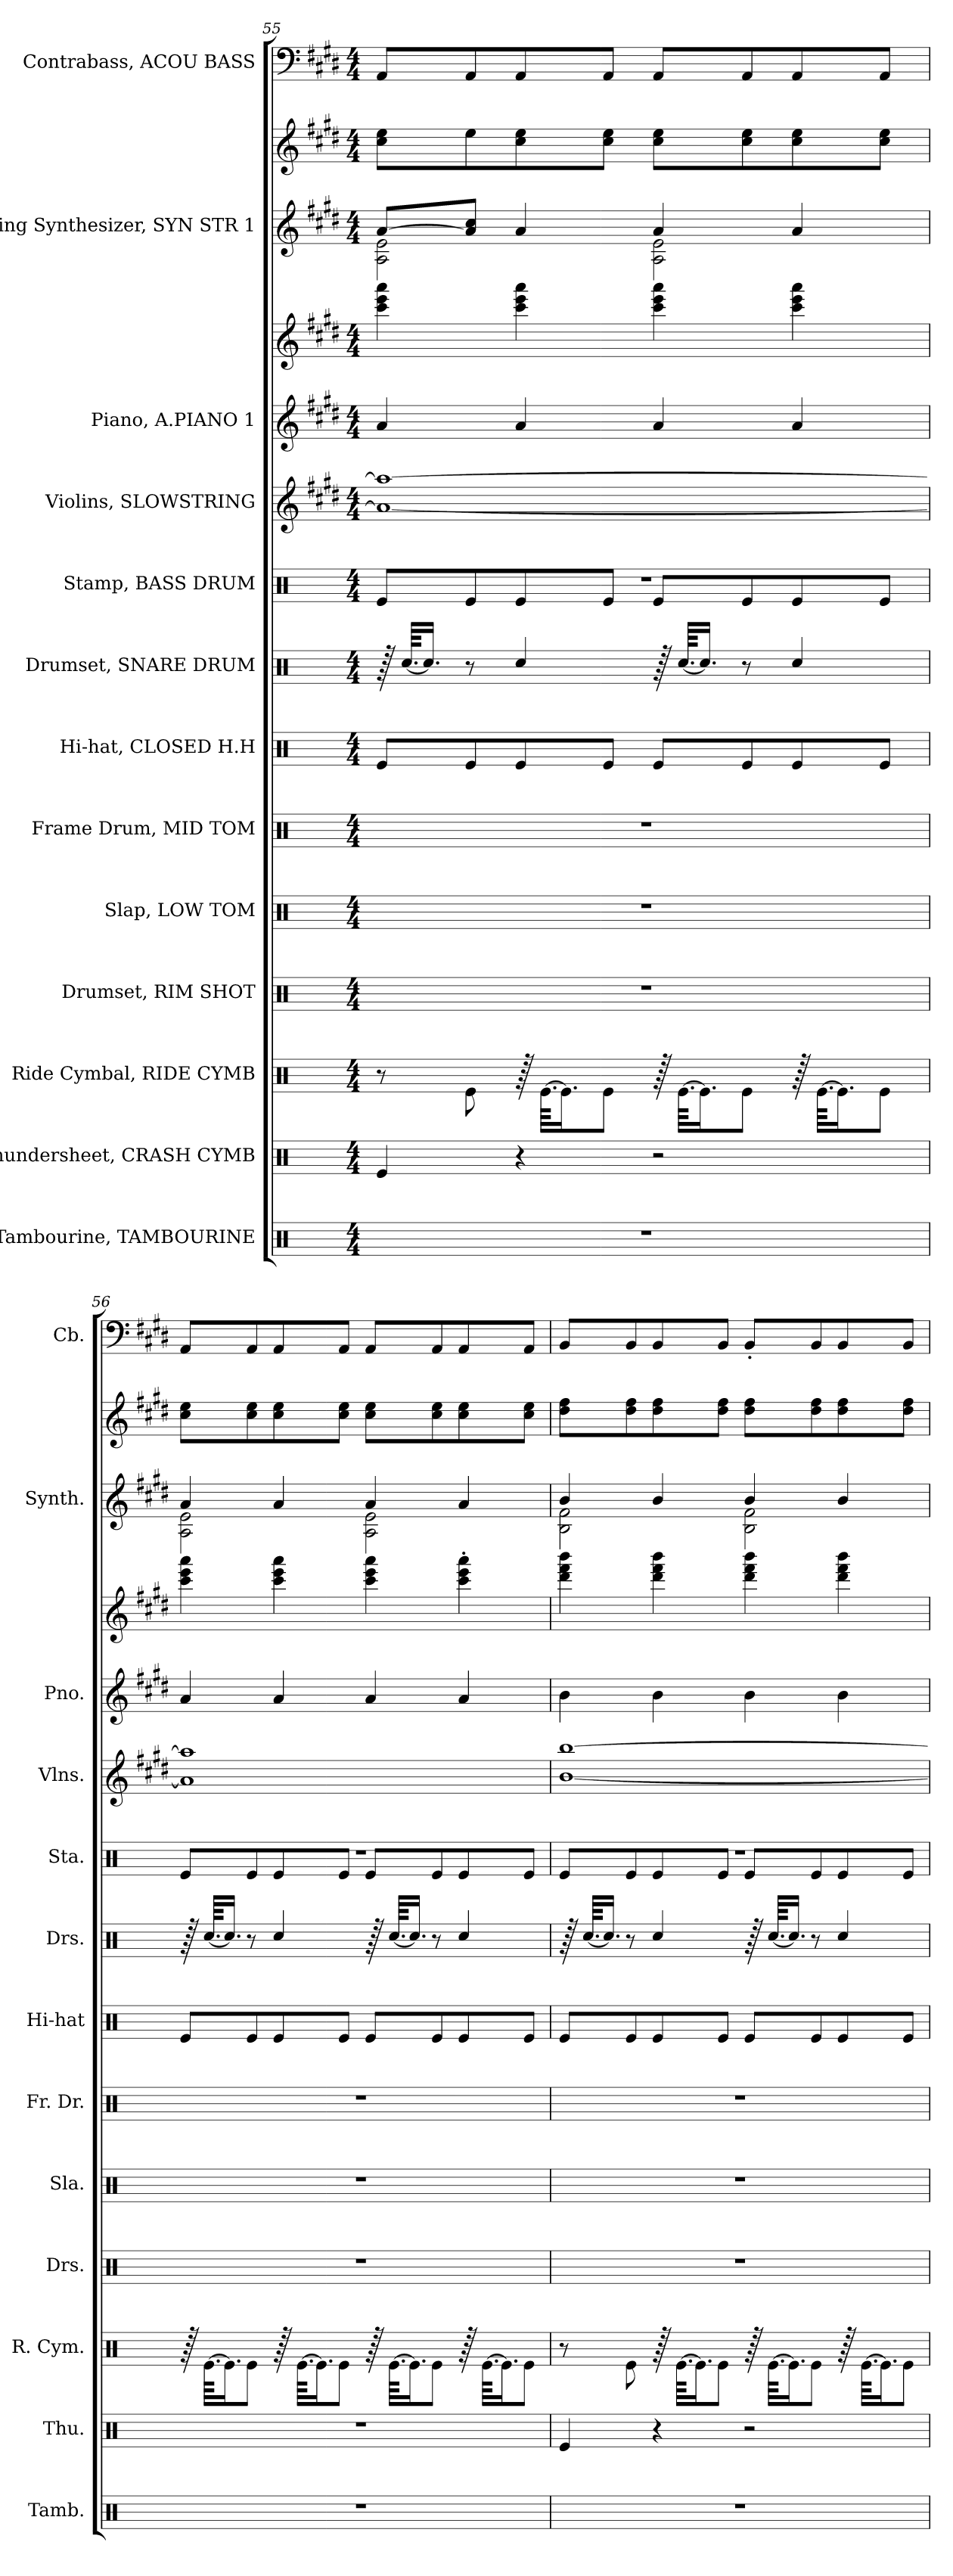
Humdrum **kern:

**kern	**kern	**kern	**kern	**kern	**kern	**kern	**kern	**kern	**kern	**kern	**kern	**kern	**kern	**kern
*part13	*part12	*part11	*part10	*part9	*part8	*part7	*part6	*part5	*part4	*part3	*part3	*part2	*part2	*part1
*staff15	*staff14	*staff13	*staff12	*staff11	*staff10	*staff9	*staff8	*staff7	*staff6	*staff5	*staff4	*staff3	*staff2	*staff1
*I"Tambourine, TAMBOURINE	*I"Thundersheet, CRASH CYMB	*I"Ride Cymbal, RIDE CYMB	*I"Drumset, RIM SHOT	*I"Slap, LOW TOM	*I"Frame Drum, MID TOM	*I"Hi-hat, CLOSED H.H	*I"Drumset, SNARE DRUM	*I"Stamp, BASS DRUM	*I"Violins, SLOWSTRING	*I"Piano, A.PIANO 1	*	*I"String Synthesizer, SYN STR 1	*	*I"Contrabass, ACOU BASS
*I'Tamb.	*I'Thu.	*I'R. Cym.	*I'Drs.	*I'Sla.	*I'Fr. Dr.	*I'Hi-hat	*I'Drs.	*I'Sta.	*I'Vlns.	*I'Pno.	*	*I'Synth.	*	*I'Cb.
!!LO:PB:g=z
*clefX	*clefX	*clefX	*clefX	*clefX	*clefX	*clefX	*clefX	*clefX	*clefG2	*clefG2	*clefG2	*clefG2	*clefG2	*clefF4
*	*	*	*	*	*	*	*	*	*	*	*	*	*	*ITrd7c12
*k[]	*k[]	*k[]	*k[]	*k[]	*k[]	*k[]	*k[]	*k[]	*k[f#c#g#d#]	*k[f#c#g#d#]	*k[f#c#g#d#]	*k[f#c#g#d#]	*k[f#c#g#d#]	*k[f#c#g#d#]
*M4/4	*M4/4	*M4/4	*M4/4	*M4/4	*M4/4	*M4/4	*M4/4	*M4/4	*M4/4	*M4/4	*M4/4	*M4/4	*M4/4	*M4/4
=55	=55	=55	=55	=55	=55	=55	=55	=55	=55	=55	=55	=55	=55	=55
*	*	*	*	*	*	*	*	*^	*	*	*	*^	*	*
1r	4Re/	8r	1r	1r	1r	8Re/L	128r	1r	8Re/L	1a_ 1aa_	4a/	4ccc#\ 4eee\ 4aaa\	[8a/L	2A\ 2e\	8cc#\ 8ee\L	8AAA/L
.	.	.	.	.	.	.	[64.Rcc/KKLL	.	.	.	.	.	.	.	.	.
.	.	.	.	.	.	.	16.Rcc/JJ]	.	.	.	.	.	.	.	.	.
.	.	8Re\	.	.	.	8Re/	8r	.	8Re/	.	.	.	8a/] 8cc#/J	.	8ee\	8AAA/
.	4r	128r	.	.	.	8Re/	4Rcc/	.	8Re/	.	4a/	4ccc#\ 4eee\ 4aaa\	4a/	.	8cc#\ 8ee\	8AAA/
.	.	[64.Re\KKLL	.	.	.	.	.	.	.	.	.	.	.	.	.	.
.	.	16.Re\J]	.	.	.	.	.	.	.	.	.	.	.	.	.	.
.	.	8Re\J	.	.	.	8Re/J	.	.	8Re/J	.	.	.	.	.	8cc#\ 8ee\J	8AAA/J
.	2r	128r	.	.	.	8Re/L	128r	.	8Re/L	.	4a/	4ccc#\ 4eee\ 4aaa\	4a/	2A\ 2e\	8cc#\ 8ee\L	8AAA/L
.	.	[64.Re\KKLL	.	.	.	.	[64.Rcc/KKLL	.	.	.	.	.	.	.	.	.
.	.	16.Re\J]	.	.	.	.	16.Rcc/JJ]	.	.	.	.	.	.	.	.	.
.	.	8Re\J	.	.	.	8Re/	8r	.	8Re/	.	.	.	.	.	8cc#\ 8ee\	8AAA/
.	.	128r	.	.	.	8Re/	4Rcc/	.	8Re/	.	4a/	4ccc#\ 4eee\ 4aaa\	4a/	.	8cc#\ 8ee\	8AAA/
.	.	[64.Re\KKLL	.	.	.	.	.	.	.	.	.	.	.	.	.	.
.	.	16.Re\J]	.	.	.	.	.	.	.	.	.	.	.	.	.	.
.	.	8Re\J	.	.	.	8Re/J	.	.	8Re/J	.	.	.	.	.	8cc#\ 8ee\J	8AAA/J
=56	=56	=56	=56	=56	=56	=56	=56	=56	=56	=56	=56	=56	=56	=56	=56	=56
1r	1r	128r	1r	1r	1r	8Re/L	128r	1r	8Re/L	1a] 1aa]	4a/	4ccc#\ 4eee\ 4aaa\	4a/	2A\ 2e\	8cc#\ 8ee\L	8AAA/L
.	.	[64.Re\KKLL	.	.	.	.	[64.Rcc/KKLL	.	.	.	.	.	.	.	.	.
.	.	16.Re\J]	.	.	.	.	16.Rcc/JJ]	.	.	.	.	.	.	.	.	.
.	.	8Re\J	.	.	.	8Re/	8r	.	8Re/	.	.	.	.	.	8cc#\ 8ee\	8AAA/
.	.	128r	.	.	.	8Re/	4Rcc/	.	8Re/	.	4a/	4ccc#\ 4eee\ 4aaa\	4a/	.	8cc#\ 8ee\	8AAA/
.	.	[64.Re\KKLL	.	.	.	.	.	.	.	.	.	.	.	.	.	.
.	.	16.Re\J]	.	.	.	.	.	.	.	.	.	.	.	.	.	.
.	.	8Re\J	.	.	.	8Re/J	.	.	8Re/J	.	.	.	.	.	8cc#\ 8ee\J	8AAA/J
.	.	128r	.	.	.	8Re/L	128r	.	8Re/L	.	4a/	4ccc#\ 4eee\ 4aaa\	4a/	2A\ 2e\	8cc#\ 8ee\L	8AAA/L
.	.	[64.Re\KKLL	.	.	.	.	[64.Rcc/KKLL	.	.	.	.	.	.	.	.	.
.	.	16.Re\J]	.	.	.	.	16.Rcc/JJ]	.	.	.	.	.	.	.	.	.
.	.	8Re\J	.	.	.	8Re/	8r	.	8Re/	.	.	.	.	.	8cc#\ 8ee\	8AAA/
.	.	128r	.	.	.	8Re/	4Rcc/	.	8Re/	.	4a/	4ccc#\' 4eee\' 4aaa\'	4a/	.	8cc#\ 8ee\	8AAA/
.	.	[64.Re\KKLL	.	.	.	.	.	.	.	.	.	.	.	.	.	.
.	.	16.Re\J]	.	.	.	.	.	.	.	.	.	.	.	.	.	.
.	.	8Re\J	.	.	.	8Re/J	.	.	8Re/J	.	.	.	.	.	8cc#\ 8ee\J	8AAA/J
!!LO:PB:g=z
=57	=57	=57	=57	=57	=57	=57	=57	=57	=57	=57	=57	=57	=57	=57	=57	=57
1r	4Re/	8r	1r	1r	1r	8Re/L	128r	1r	8Re/L	[1b [1bb	4b\	4ddd#\ 4fff#\ 4bbb\	4b/	2B\ 2f#\	8dd#\ 8ff#\L	8BBB/L
.	.	.	.	.	.	.	[64.Rcc/KKLL	.	.	.	.	.	.	.	.	.
.	.	.	.	.	.	.	16.Rcc/JJ]	.	.	.	.	.	.	.	.	.
.	.	8Re\	.	.	.	8Re/	8r	.	8Re/	.	.	.	.	.	8dd#\ 8ff#\	8BBB/
.	4r	128r	.	.	.	8Re/	4Rcc/	.	8Re/	.	4b\	4ddd#\ 4fff#\ 4bbb\	4b/	.	8dd#\ 8ff#\	8BBB/
.	.	[64.Re\KKLL	.	.	.	.	.	.	.	.	.	.	.	.	.	.
.	.	16.Re\J]	.	.	.	.	.	.	.	.	.	.	.	.	.	.
.	.	8Re\J	.	.	.	8Re/J	.	.	8Re/J	.	.	.	.	.	8dd#\ 8ff#\J	8BBB/J
.	2r	128r	.	.	.	8Re/L	128r	.	8Re/L	.	4b\	4ddd#\ 4fff#\ 4bbb\	4b/	2B\ 2f#\	8dd#\ 8ff#\L	8BBB'/L
.	.	[64.Re\KKLL	.	.	.	.	[64.Rcc/KKLL	.	.	.	.	.	.	.	.	.
.	.	16.Re\J]	.	.	.	.	16.Rcc/JJ]	.	.	.	.	.	.	.	.	.
.	.	8Re\J	.	.	.	8Re/	8r	.	8Re/	.	.	.	.	.	8dd#\ 8ff#\	8BBB/
.	.	128r	.	.	.	8Re/	4Rcc/	.	8Re/	.	4b\	4ddd#\ 4fff#\ 4bbb\	4b/	.	8dd#\ 8ff#\	8BBB/
.	.	[64.Re\KKLL	.	.	.	.	.	.	.	.	.	.	.	.	.	.
.	.	16.Re\J]	.	.	.	.	.	.	.	.	.	.	.	.	.	.
.	.	8Re\J	.	.	.	8Re/J	.	.	8Re/J	.	.	.	.	.	8dd#\ 8ff#\J	8BBB/J
*	*	*	*	*	*	*	*	*v	*v	*	*	*	*v	*v	*	*
=	=	=	=	=	=	=	=	=	=	=	=	=	=	=
*-	*-	*-	*-	*-	*-	*-	*-	*-	*-	*-	*-	*-	*-	*-
